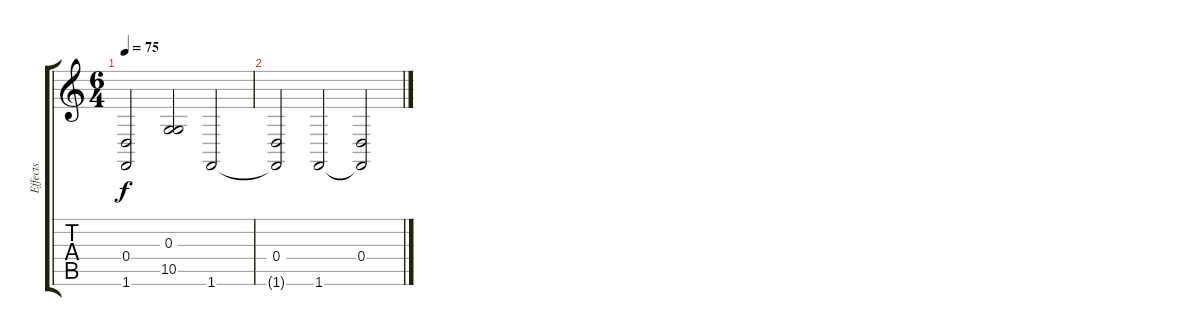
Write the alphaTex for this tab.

\track ("Effects" "Effects") {instrument pad7halo}
\staff {score tabs}
\tuning (E4 B3 G3 D3 A2 E2) {hide}
\ts (6 4)
\tempo 75
\clef g2
\ks c
(0.4 1.6{t}).2{dy f volume 0} (0.3{t} 10.5).2 1.6.2 |
(0.4 1.6{t}).2 1.6.2 (0.4 1.6{t}).2
